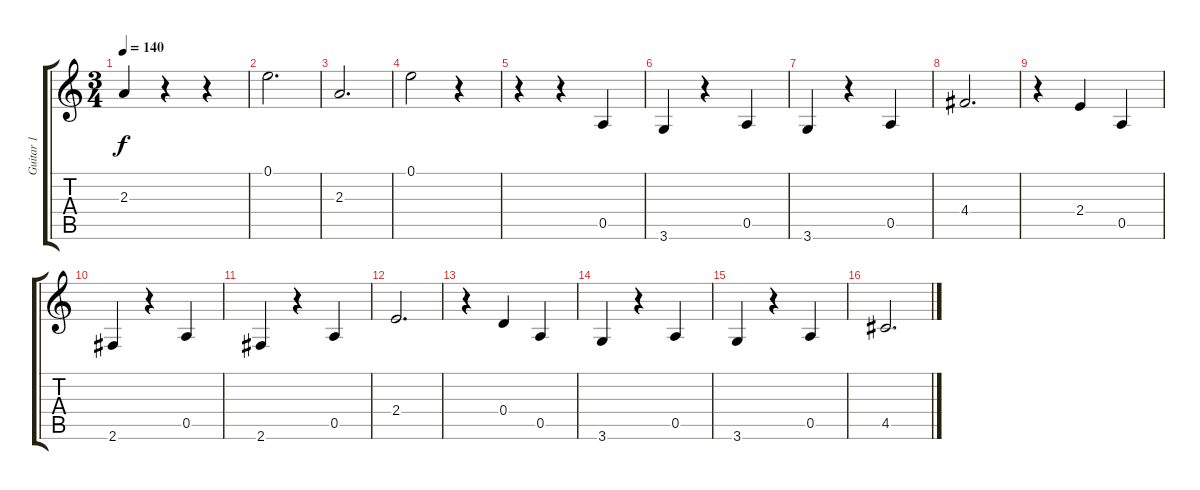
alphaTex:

\track ("Guitar 1" "Guitar 1") {instrument acousticguitarsteel}
\staff {score tabs}
\tuning (E4 B3 G3 D3 A2 E2) {hide}
\ts (3 4)
\tempo 140
\clef g2
\ks c
2.3.4{dy f} r.4 r.4 |
0.1.2{d} |
2.3.2{d} |
0.1.2 r.4 |
r.4 r.4 0.5.4 |
3.6.4 r.4 0.5.4 |
3.6.4 r.4 0.5.4 |
4.4.2{d} |
r.4 2.4.4 0.5.4 |
2.6.4 r.4 0.5.4 |
2.6.4 r.4 0.5.4 |
2.4.2{d} |
r.4 0.4.4 0.5.4 |
3.6.4 r.4 0.5.4 |
3.6.4 r.4 0.5.4 |
4.5.2{d}
